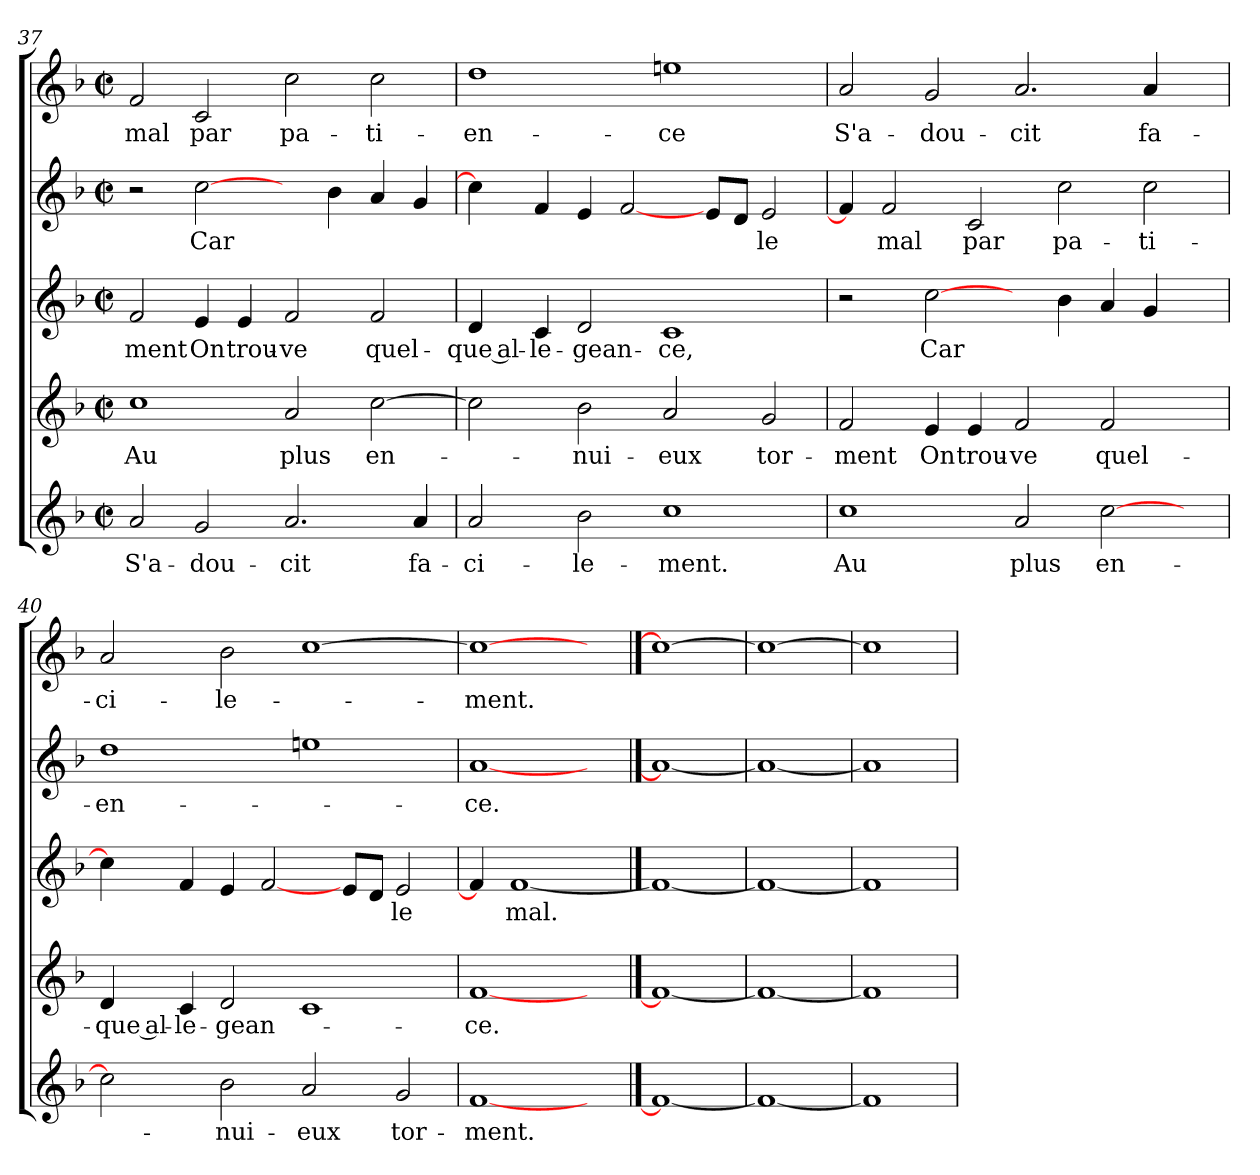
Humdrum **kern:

**kern	**text	**kern	**text	**kern	**text	**kern	**text	**kern	**text
*part5	*part5	*part4	*part4	*part3	*part3	*part2	*part2	*part1	*part1
*staff5	*staff5	*staff4	*staff4	*staff3	*staff3	*staff2	*staff2	*staff1	*staff1
*clefG2	*	*clefG2	*	*clefG2	*	*clefG2	*	*clefG2	*
*k[b-]	*	*k[b-]	*	*k[b-]	*	*k[b-]	*	*k[b-]	*
*F:	*	*F:	*	*F:	*	*F:	*	*F:	*
*M2/2	*	*M2/2	*	*M2/2	*	*M2/2	*	*M2/2	*
*met(c|)	*	*met(c|)	*	*met(c|)	*	*met(c|)	*	*met(c|)	*
=37	=37	=37	=37	=37	=37	=37	=37	=37	=37
2a/	S'a-	1cc\	Au	2f/	-ment	2r	.	2f/	mal
2g/	-dou-	.	.	4e/	On	[2cc\	Car	2c/	par
.	.	.	.	4e/	trou-	.	.	.	.
2.a/	-cit	2a/	plus	2f/	-ve	4ryy	.	2cc\	pa-
.	.	.	.	.	.	4b-\	.	.	.
.	.	[2cc\	en-	2f/	quel-	4a/	.	2cc\	-ti-
4a/	fa-	.	.	.	.	4g/	.	.	.
=38	=38	=38	=38	=38	=38	=38	=38	=38	=38
2a/	-ci-	2cc\]	.	4d/	-que al-	4cc\]	.	1dd\	-en-
.	.	.	.	4c/	-le-	4f/	.	.	.
2b-\	-le-	2b-\	-nui-	2d/	-gean-	4e/	.	.	.
.	.	.	.	.	.	[2f/	.	.	.
1cc\	-ment.	2a/	-eux	1c/	-ce,	.	.	1een\	-ce
.	.	.	.	.	.	8e/L	.	.	.
.	.	.	.	.	.	8d/J	.	.	.
.	.	2g/	tor-	.	.	2e/	le	.	.
!!LO:LB:g=z
=39	=39	=39	=39	=39	=39	=39	=39	=39	=39
1cc\	Au	2f/	-ment	2r	.	4f/]	.	2a/	S'a-
.	.	.	.	.	.	2f/	mal	.	.
.	.	4e/	On	[2cc\	Car	.	.	2g/	-dou-
.	.	4e/	trou-	.	.	2c/	par	.	.
2a/	plus	2f/	-ve	4ryy	.	.	.	2.a/	-cit
.	.	.	.	4b-\	.	2cc\	pa-	.	.
[2cc\	en-	2f/	quel-	4a/	.	.	.	.	.
.	.	.	.	4g/	.	2cc\	-ti-	4a/	fa-
4ryy	.	4ryy	.	4ryy	.	.	.	4ryy	.
=40	=40	=40	=40	=40	=40	=40	=40	=40	=40
2cc\]	.	4d/	-que al-	4cc\]	.	1dd\	-en-	2a/	-ci-
.	.	4c/	-le-	4f/	.	.	.	.	.
2b-\	-nui-	2d/	-gean-	4e/	.	.	.	2b-\	-le-
.	.	.	.	[2f/	.	.	.	.	.
2a/	-eux	1c/	.	.	.	1een\	.	[1cc\	.
.	.	.	.	8e/L	.	.	.	.	.
.	.	.	.	8d/J	.	.	.	.	.
2g/	tor-	.	.	2e/	le	.	.	.	.
=41	=41	=41	=41	=41	=41	=41	=41	=41	=41
[1f/	-ment.	[1f/	-ce.	4f/]	.	[1a/	-ce.	1cc\_	-ment.
.	.	.	.	[1f/	mal.	.	.	.	.
4ryy	.	4ryy	.	.	.	4ryy	.	4ryy	.
==42	==42	==42	==42	==42	==42	==42	==42	==42	==42
1f/_	.	1f/_	.	1f/_	.	1a/_	.	1cc\_	.
=43	=43	=43	=43	=43	=43	=43	=43	=43	=43
1f/_	.	1f/_	.	1f/_	.	1a/_	.	1cc\_	.
=44	=44	=44	=44	=44	=44	=44	=44	=44	=44
1f/]	.	1f/]	.	1f/]	.	1a/]	.	1cc\]	.
=	=	=	=	=	=	=	=	=	=
*-	*-	*-	*-	*-	*-	*-	*-	*-	*-
